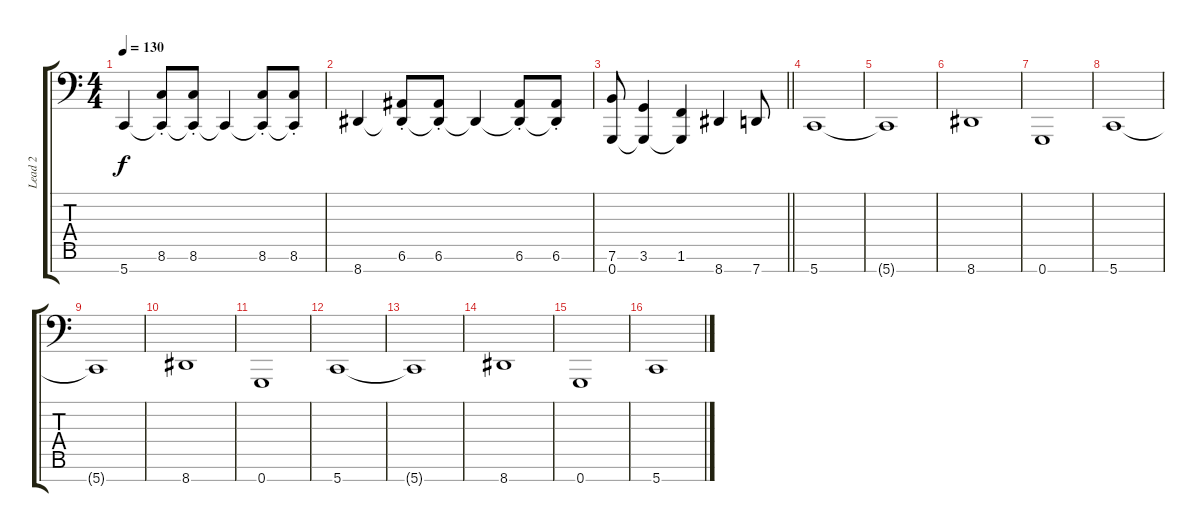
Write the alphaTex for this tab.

\track ("Lead 2" "Lead 2") {instrument lead2sawtooth}
\staff {score tabs}
\tuning (E4 B3 G3 D3 A2 E2 G1) {hide}
\ts (4 4)
\tempo 130
\clef f4
\ks c
5.7.4{dy f} (8.6{st} 5.7{t}).8 (8.6{st} 5.7{t}).8 5.7{t}.4 (8.6{st} 5.7{t}).8 (8.6{st} 5.7{t}).8 |
8.7.4 (6.6{st} 8.7{t}).8 (6.6{st} 8.7{t}).8 8.7{t}.4 (6.6{st} 8.7{t}).8 (6.6{st} 8.7{t}).8 |
\barLineRight lightlight
(7.6 0.7).8 (3.6 0.7{t}).4 (1.6 0.7{t}).4 8.7.4 7.7.8 |
\section ("" "")
5.7.1 |
5.7{t}.1 |
8.7.1 |
0.7.1 |
5.7.1 |
5.7{t}.1 |
8.7.1 |
0.7.1 |
5.7.1 |
5.7{t}.1 |
8.7.1 |
0.7.1 |
5.7.1
